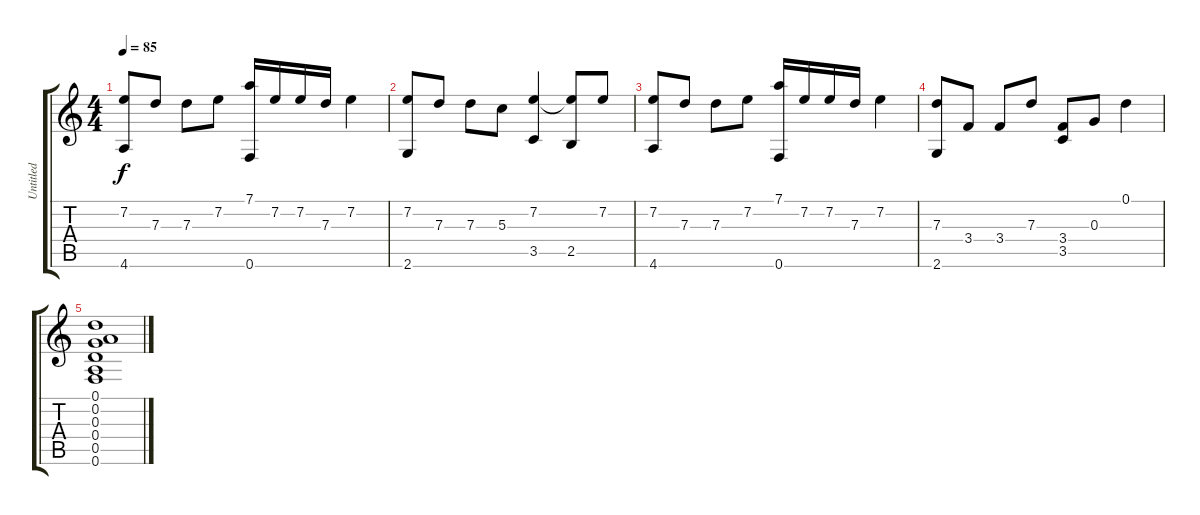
\track ("Untitled" "Untitled") {instrument acousticguitarnylon}
\staff {score tabs}
\tuning (D4 A3 G3 D3 A2 F2) {hide}
\ts (4 4)
\tempo 85
\clef g2
\ks c
(7.2 4.6).8{dy f} 7.3.8 7.3.8 7.2.8 (7.1 0.6).16 7.2.16 7.2.16 7.3.16 7.2.4 |
(7.2 2.6).8 7.3.8 7.3.8 5.3.8 (7.2 3.5).4 (7.2{t} 2.5).8 7.2.8 |
(7.2 4.6).8 7.3.8 7.3.8 7.2.8 (7.1 0.6).16 7.2.16 7.2.16 7.3.16 7.2.4 |
(7.3 2.6).8 3.4.8 3.4.8 7.3.8 (3.4 3.5).8 0.3.8 0.1.4 |
(0.1 0.2 0.3 0.4 0.5 0.6).1
